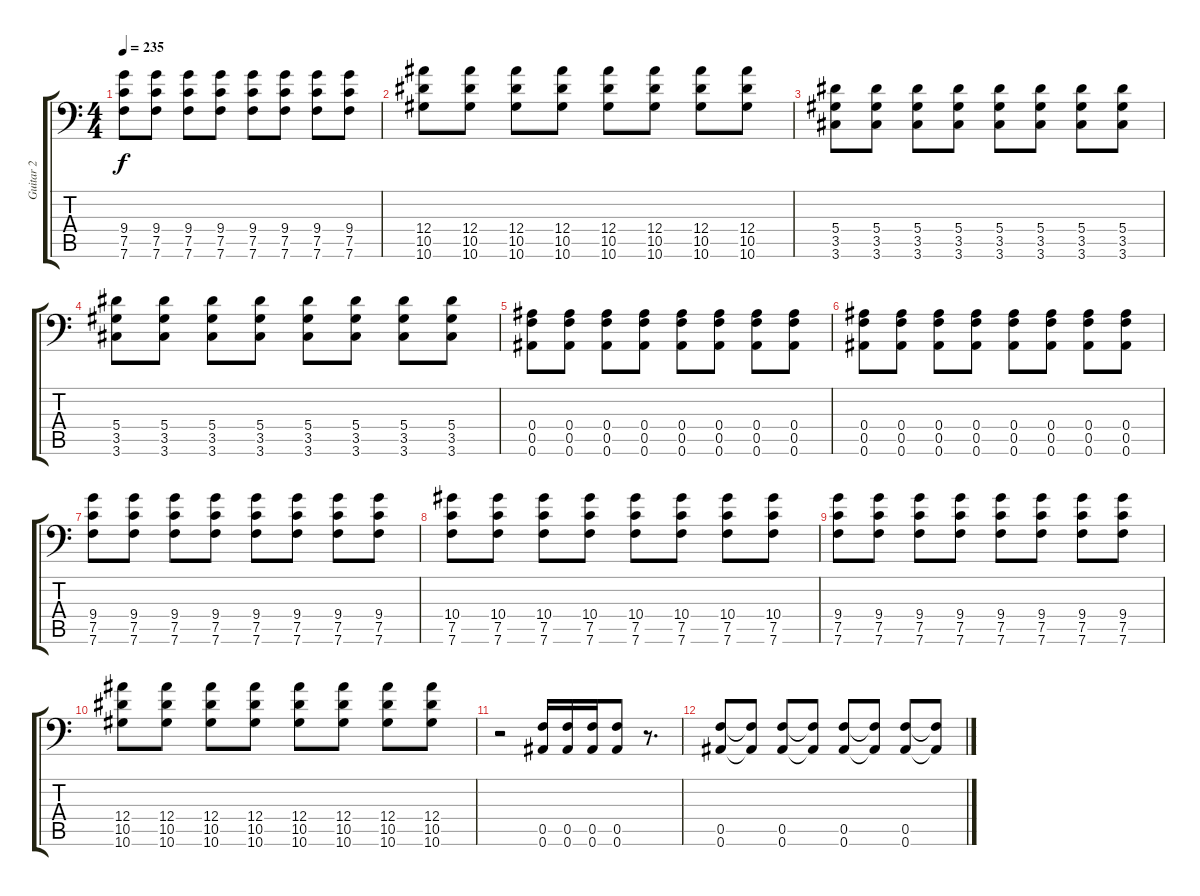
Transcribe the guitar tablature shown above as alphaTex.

\track ("Guitar 2" "Guitar 2") {instrument distortionguitar}
\staff {score tabs}
\tuning (C4 G3 Eb3 Bb2 F2 Bb1) {hide}
\ts (4 4)
\tempo 235
\clef f4
\ks c
(9.4 7.5 7.6).8{dy f} (9.4 7.5 7.6).8 (9.4 7.5 7.6).8 (9.4 7.5 7.6).8 (9.4 7.5 7.6).8 (9.4 7.5 7.6).8 (9.4 7.5 7.6).8 (9.4 7.5 7.6).8 |
(12.4 10.5 10.6).8 (12.4 10.5 10.6).8 (12.4 10.5 10.6).8 (12.4 10.5 10.6).8 (12.4 10.5 10.6).8 (12.4 10.5 10.6).8 (12.4 10.5 10.6).8 (12.4 10.5 10.6).8 |
(5.4 3.5 3.6).8 (5.4 3.5 3.6).8 (5.4 3.5 3.6).8 (5.4 3.5 3.6).8 (5.4 3.5 3.6).8 (5.4 3.5 3.6).8 (5.4 3.5 3.6).8 (5.4 3.5 3.6).8 |
(5.4 3.5 3.6).8 (5.4 3.5 3.6).8 (5.4 3.5 3.6).8 (5.4 3.5 3.6).8 (5.4 3.5 3.6).8 (5.4 3.5 3.6).8 (5.4 3.5 3.6).8 (5.4 3.5 3.6).8 |
(0.4 0.5 0.6).8 (0.4 0.5 0.6).8 (0.4 0.5 0.6).8 (0.4 0.5 0.6).8 (0.4 0.5 0.6).8 (0.4 0.5 0.6).8 (0.4 0.5 0.6).8 (0.4 0.5 0.6).8 |
(0.4 0.5 0.6).8 (0.4 0.5 0.6).8 (0.4 0.5 0.6).8 (0.4 0.5 0.6).8 (0.4 0.5 0.6).8 (0.4 0.5 0.6).8 (0.4 0.5 0.6).8 (0.4 0.5 0.6).8 |
(9.4 7.5 7.6).8 (9.4 7.5 7.6).8 (9.4 7.5 7.6).8 (9.4 7.5 7.6).8 (9.4 7.5 7.6).8 (9.4 7.5 7.6).8 (9.4 7.5 7.6).8 (9.4 7.5 7.6).8 |
(10.4 7.5 7.6).8 (10.4 7.5 7.6).8 (10.4 7.5 7.6).8 (10.4 7.5 7.6).8 (10.4 7.5 7.6).8 (10.4 7.5 7.6).8 (10.4 7.5 7.6).8 (10.4 7.5 7.6).8 |
(9.4 7.5 7.6).8 (9.4 7.5 7.6).8 (9.4 7.5 7.6).8 (9.4 7.5 7.6).8 (9.4 7.5 7.6).8 (9.4 7.5 7.6).8 (9.4 7.5 7.6).8 (9.4 7.5 7.6).8 |
(12.4 10.5 10.6).8 (12.4 10.5 10.6).8 (12.4 10.5 10.6).8 (12.4 10.5 10.6).8 (12.4 10.5 10.6).8 (12.4 10.5 10.6).8 (12.4 10.5 10.6).8 (12.4 10.5 10.6).8 |
r.2 (0.5 0.6).16 (0.5 0.6).16 (0.5 0.6).16 (0.5 0.6).8 r.8{d} |
(0.5 0.6).8 (0.5{t} 0.6{t}).8 (0.5 0.6).8 (0.5{t} 0.6{t}).8 (0.5 0.6).8 (0.5{t} 0.6{t}).8 (0.5 0.6).8 (0.5{t} 0.6{t}).8
